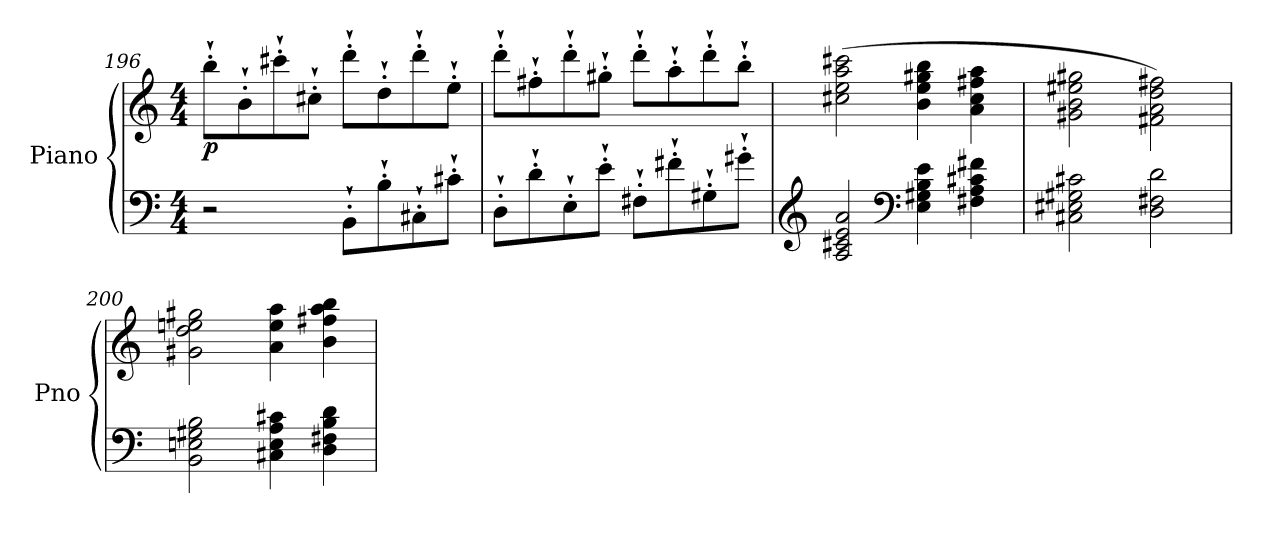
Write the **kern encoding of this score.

**kern	**kern	**dynam
*part1	*part1	*part1
*staff2	*staff1	*staff1/2
*I"Piano	*	*
*I'Pno	*	*
*clefF4	*clefG2	*
*k[]	*k[]	*
*M4/4	*M4/4	*
=196	=196	=196
!	!	!LO:DY:b
2r	8bb`'\L	p
.	8b`'\	.
.	8ccc#X`'\	.
.	8cc#X`'\J	.
8BB`'\L	8ddd`'\L	.
8B`'\	8dd`'\	.
8C#X`'\	8ddd`'\	.
8c#X`'\J	8ee`'\J	.
=197	=197	=197
8D`'\L	8ddd`'\L	.
8d`'\	8ff#X`'\	.
8E`'\	8ddd`'\	.
8e`'\J	8gg#X`'\J	.
8F#X`'\L	8ddd`'\L	.
8f#X`'\	8aa`'\	.
8G#X`'\	8ddd`'\	.
8g#X`'\J	8bb`'\J	.
=198	=198	=198
*clefG2	*	*
!	!	!LO:DY:b
2A/ 2c#X/ 2e/ 2a/	(2cc#X\ 2ee\ 2aa\ 2ccc#X\	other-dynamics
*clefF4	*	*
4E\ 4G#X\ 4B\ 4e\	4b\ 4ee\ 4gg#X\ 4bb\	.
4F#X\ 4A\ 4c#X\ 4f#X\	4a\ 4cc#\ 4ff#X\ 4aa\	.
=199	=199	=199
2C#X\ 2E#X\ 2G#X\ 2c#X\	2g#X\ 2b\ 2ee#X\ 2gg#X\	.
2D\ 2F#X\ 2d\	2f#X\ 2a\ 2dd\ 2ff#X\)	.
!!LO:LB:g=z
=200	=200	=200
!	!	!LO:DY:b
2BB\ 2En\ 2G#X\ 2B\	2g#X\ 2dd\ 2een\ 2gg#X\	other-dynamics
4C#X\ 4E\ 4A\ 4c#X\	4a\ 4ee\ 4aa\	.
4D\ 4F#X\ 4B\ 4d\	4b\ 4ff#X\ 4aa\ 4bb\	.
=	=	=
*-	*-	*-
